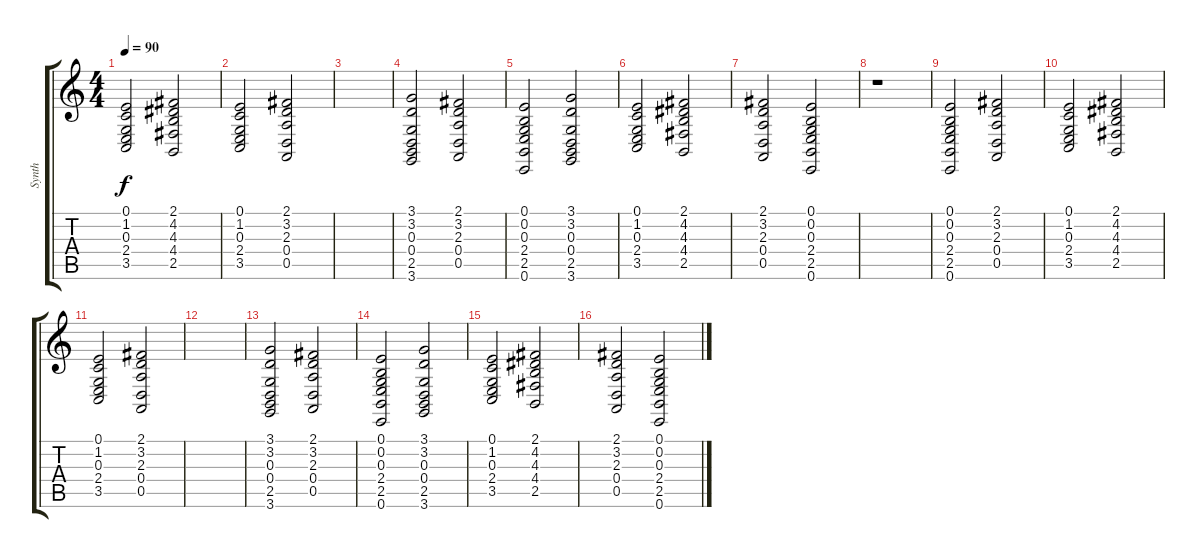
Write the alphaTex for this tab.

\track ("Synth" "Synth") {instrument rockorgan}
\staff {score tabs}
\tuning (E4 B3 G3 D3 A2 E2) {hide}
\ts (4 4)
\tempo 90
\clef g2
\ks c
(0.1 1.2 0.3 2.4 3.5).2{dy f} (2.1 4.2 4.3 4.4 2.5).2 |
(0.1 1.2 0.3 2.4 3.5).2 (2.1 3.2 2.3 0.4 0.5).2 |
|
(3.1 3.2 0.3 0.4 2.5 3.6).2 (2.1 3.2 2.3 0.4 0.5).2 |
(0.1 0.2 0.3 2.4 2.5 0.6).2 (3.1 3.2 0.3 0.4 2.5 3.6).2 |
(0.1 1.2 0.3 2.4 3.5).2 (2.1 4.2 4.3 4.4 2.5).2 |
(2.1 3.2 2.3 0.4 0.5).2 (0.1 0.2 0.3 2.4 2.5 0.6).2 |
r.1 |
(0.1 0.2 0.3 2.4 2.5 0.6).2 (2.1 3.2 2.3 0.4 0.5).2 |
(0.1 1.2 0.3 2.4 3.5).2 (2.1 4.2 4.3 4.4 2.5).2 |
(0.1 1.2 0.3 2.4 3.5).2 (2.1 3.2 2.3 0.4 0.5).2 |
|
(3.1 3.2 0.3 0.4 2.5 3.6).2 (2.1 3.2 2.3 0.4 0.5).2 |
(0.1 0.2 0.3 2.4 2.5 0.6).2 (3.1 3.2 0.3 0.4 2.5 3.6).2 |
(0.1 1.2 0.3 2.4 3.5).2 (2.1 4.2 4.3 4.4 2.5).2 |
(2.1 3.2 2.3 0.4 0.5).2 (0.1 0.2 0.3 2.4 2.5 0.6).2
